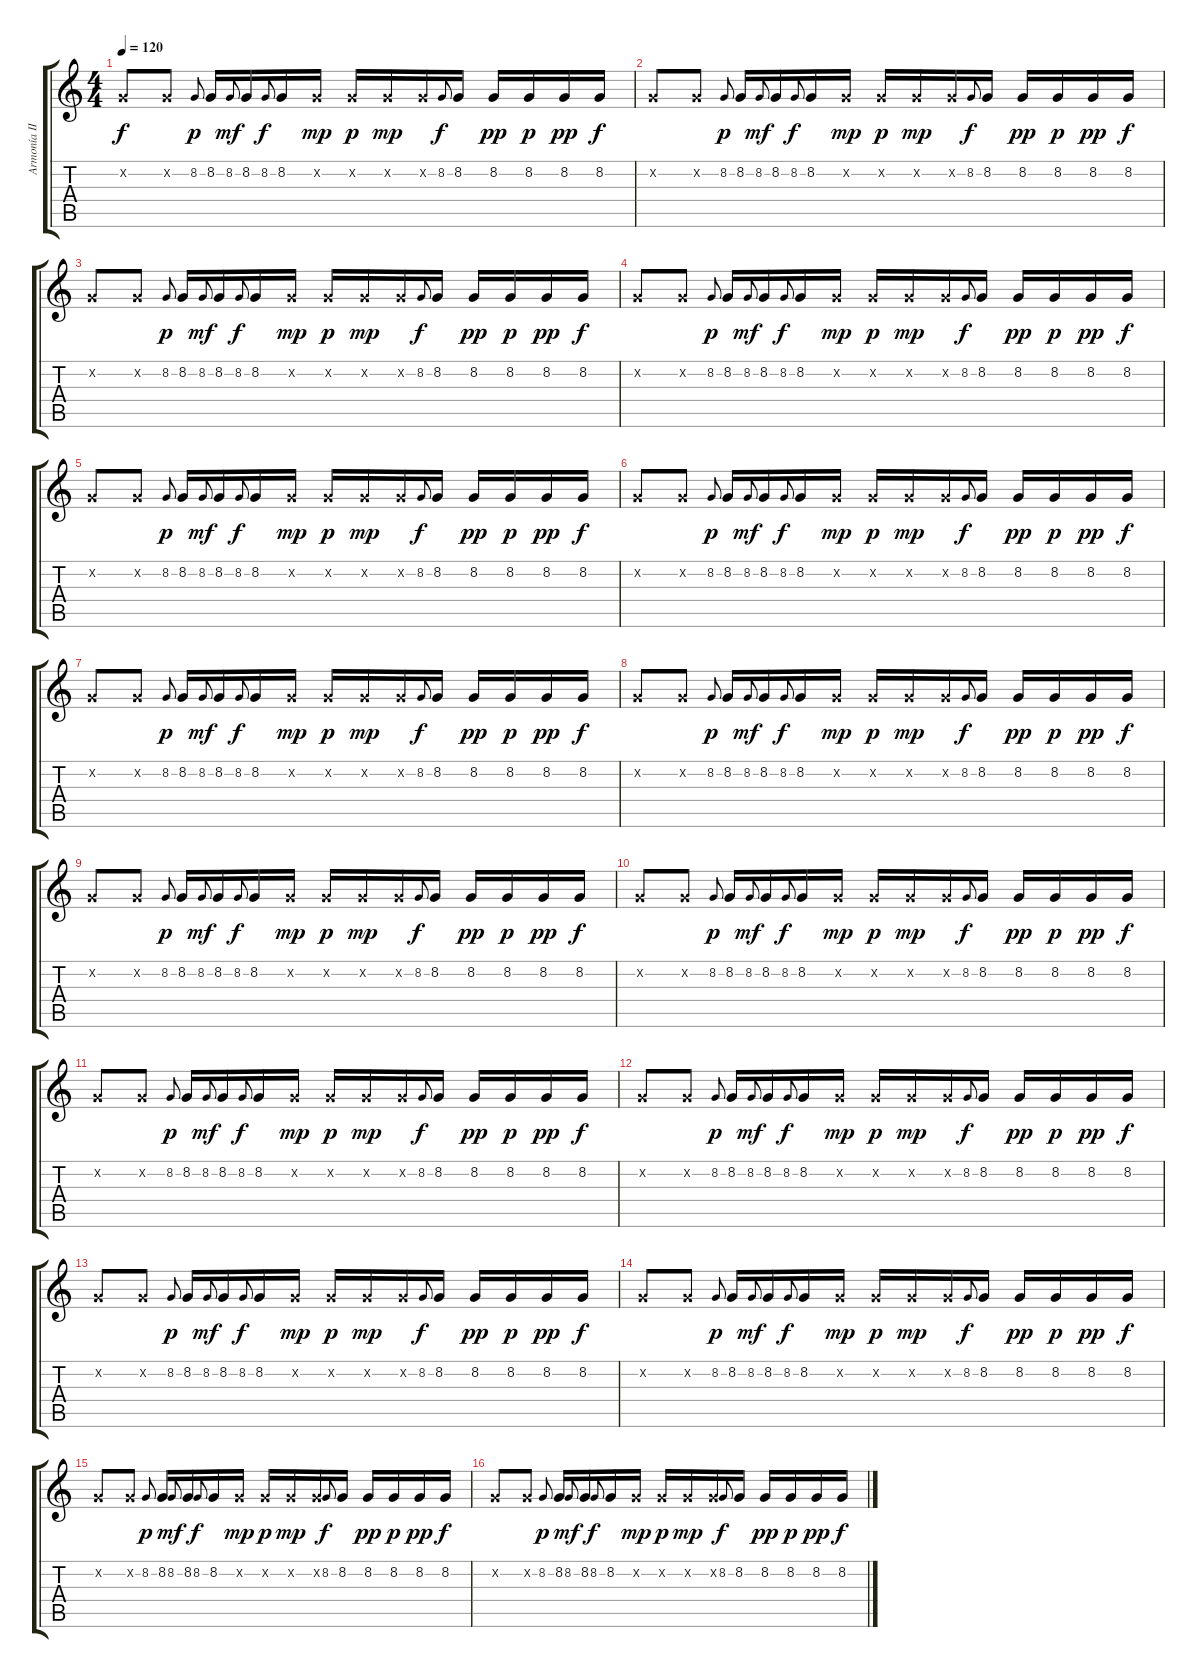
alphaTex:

\track ("Armonía II" "Armonía II") {instrument clavinet}
\staff {score tabs}
\tuning (E4 B3 G3 D3 A2 E2) {hide}
\ts (4 4)
\tempo 120
\clef g2
\ks c
8.2{x}.8{dy f} 8.2{x}.8 8.2.8{gr onbeat dy p} 8.2.16 8.2.8{gr onbeat dy mf} 8.2.16 8.2.8{gr onbeat dy f} 8.2.16 8.2{x}.16{dy mp} 8.2{x}.16{dy p} 8.2{x}.16{dy mp} 8.2{x}.16 8.2.8{gr onbeat dy f} 8.2.16 8.2.16{dy pp} 8.2.16{dy p} 8.2.16{dy pp} 8.2.16{dy f} |
8.2{x}.8 8.2{x}.8 8.2.8{gr onbeat dy p} 8.2.16 8.2.8{gr onbeat dy mf} 8.2.16 8.2.8{gr onbeat dy f} 8.2.16 8.2{x}.16{dy mp} 8.2{x}.16{dy p} 8.2{x}.16{dy mp} 8.2{x}.16 8.2.8{gr onbeat dy f} 8.2.16 8.2.16{dy pp} 8.2.16{dy p} 8.2.16{dy pp} 8.2.16{dy f} |
8.2{x}.8 8.2{x}.8 8.2.8{gr onbeat dy p} 8.2.16 8.2.8{gr onbeat dy mf} 8.2.16 8.2.8{gr onbeat dy f} 8.2.16 8.2{x}.16{dy mp} 8.2{x}.16{dy p} 8.2{x}.16{dy mp} 8.2{x}.16 8.2.8{gr onbeat dy f} 8.2.16 8.2.16{dy pp} 8.2.16{dy p} 8.2.16{dy pp} 8.2.16{dy f} |
8.2{x}.8 8.2{x}.8 8.2.8{gr onbeat dy p} 8.2.16 8.2.8{gr onbeat dy mf} 8.2.16 8.2.8{gr onbeat dy f} 8.2.16 8.2{x}.16{dy mp} 8.2{x}.16{dy p} 8.2{x}.16{dy mp} 8.2{x}.16 8.2.8{gr onbeat dy f} 8.2.16 8.2.16{dy pp} 8.2.16{dy p} 8.2.16{dy pp} 8.2.16{dy f} |
8.2{x}.8 8.2{x}.8 8.2.8{gr onbeat dy p} 8.2.16 8.2.8{gr onbeat dy mf} 8.2.16 8.2.8{gr onbeat dy f} 8.2.16 8.2{x}.16{dy mp} 8.2{x}.16{dy p} 8.2{x}.16{dy mp} 8.2{x}.16 8.2.8{gr onbeat dy f} 8.2.16 8.2.16{dy pp} 8.2.16{dy p} 8.2.16{dy pp} 8.2.16{dy f} |
8.2{x}.8 8.2{x}.8 8.2.8{gr onbeat dy p} 8.2.16 8.2.8{gr onbeat dy mf} 8.2.16 8.2.8{gr onbeat dy f} 8.2.16 8.2{x}.16{dy mp} 8.2{x}.16{dy p} 8.2{x}.16{dy mp} 8.2{x}.16 8.2.8{gr onbeat dy f} 8.2.16 8.2.16{dy pp} 8.2.16{dy p} 8.2.16{dy pp} 8.2.16{dy f} |
8.2{x}.8 8.2{x}.8 8.2.8{gr onbeat dy p} 8.2.16 8.2.8{gr onbeat dy mf} 8.2.16 8.2.8{gr onbeat dy f} 8.2.16 8.2{x}.16{dy mp} 8.2{x}.16{dy p} 8.2{x}.16{dy mp} 8.2{x}.16 8.2.8{gr onbeat dy f} 8.2.16 8.2.16{dy pp} 8.2.16{dy p} 8.2.16{dy pp} 8.2.16{dy f} |
8.2{x}.8 8.2{x}.8 8.2.8{gr onbeat dy p} 8.2.16 8.2.8{gr onbeat dy mf} 8.2.16 8.2.8{gr onbeat dy f} 8.2.16 8.2{x}.16{dy mp} 8.2{x}.16{dy p} 8.2{x}.16{dy mp} 8.2{x}.16 8.2.8{gr onbeat dy f} 8.2.16 8.2.16{dy pp} 8.2.16{dy p} 8.2.16{dy pp} 8.2.16{dy f} |
8.2{x}.8 8.2{x}.8 8.2.8{gr onbeat dy p} 8.2.16 8.2.8{gr onbeat dy mf} 8.2.16 8.2.8{gr onbeat dy f} 8.2.16 8.2{x}.16{dy mp} 8.2{x}.16{dy p} 8.2{x}.16{dy mp} 8.2{x}.16 8.2.8{gr onbeat dy f} 8.2.16 8.2.16{dy pp} 8.2.16{dy p} 8.2.16{dy pp} 8.2.16{dy f} |
8.2{x}.8 8.2{x}.8 8.2.8{gr onbeat dy p} 8.2.16 8.2.8{gr onbeat dy mf} 8.2.16 8.2.8{gr onbeat dy f} 8.2.16 8.2{x}.16{dy mp} 8.2{x}.16{dy p} 8.2{x}.16{dy mp} 8.2{x}.16 8.2.8{gr onbeat dy f} 8.2.16 8.2.16{dy pp} 8.2.16{dy p} 8.2.16{dy pp} 8.2.16{dy f} |
8.2{x}.8 8.2{x}.8 8.2.8{gr onbeat dy p} 8.2.16 8.2.8{gr onbeat dy mf} 8.2.16 8.2.8{gr onbeat dy f} 8.2.16 8.2{x}.16{dy mp} 8.2{x}.16{dy p} 8.2{x}.16{dy mp} 8.2{x}.16 8.2.8{gr onbeat dy f} 8.2.16 8.2.16{dy pp} 8.2.16{dy p} 8.2.16{dy pp} 8.2.16{dy f} |
8.2{x}.8 8.2{x}.8 8.2.8{gr onbeat dy p} 8.2.16 8.2.8{gr onbeat dy mf} 8.2.16 8.2.8{gr onbeat dy f} 8.2.16 8.2{x}.16{dy mp} 8.2{x}.16{dy p} 8.2{x}.16{dy mp} 8.2{x}.16 8.2.8{gr onbeat dy f} 8.2.16 8.2.16{dy pp} 8.2.16{dy p} 8.2.16{dy pp} 8.2.16{dy f} |
8.2{x}.8 8.2{x}.8 8.2.8{gr onbeat dy p} 8.2.16 8.2.8{gr onbeat dy mf} 8.2.16 8.2.8{gr onbeat dy f} 8.2.16 8.2{x}.16{dy mp} 8.2{x}.16{dy p} 8.2{x}.16{dy mp} 8.2{x}.16 8.2.8{gr onbeat dy f} 8.2.16 8.2.16{dy pp} 8.2.16{dy p} 8.2.16{dy pp} 8.2.16{dy f} |
8.2{x}.8 8.2{x}.8 8.2.8{gr onbeat dy p} 8.2.16 8.2.8{gr onbeat dy mf} 8.2.16 8.2.8{gr onbeat dy f} 8.2.16 8.2{x}.16{dy mp} 8.2{x}.16{dy p} 8.2{x}.16{dy mp} 8.2{x}.16 8.2.8{gr onbeat dy f} 8.2.16 8.2.16{dy pp} 8.2.16{dy p} 8.2.16{dy pp} 8.2.16{dy f} |
8.2{x}.8 8.2{x}.8 8.2.8{gr onbeat dy p} 8.2.16 8.2.8{gr onbeat dy mf} 8.2.16 8.2.8{gr onbeat dy f} 8.2.16 8.2{x}.16{dy mp} 8.2{x}.16{dy p} 8.2{x}.16{dy mp} 8.2{x}.16 8.2.8{gr onbeat dy f} 8.2.16 8.2.16{dy pp} 8.2.16{dy p} 8.2.16{dy pp} 8.2.16{dy f} |
8.2{x}.8 8.2{x}.8 8.2.8{gr onbeat dy p} 8.2.16 8.2.8{gr onbeat dy mf} 8.2.16 8.2.8{gr onbeat dy f} 8.2.16 8.2{x}.16{dy mp} 8.2{x}.16{dy p} 8.2{x}.16{dy mp} 8.2{x}.16 8.2.8{gr onbeat dy f} 8.2.16 8.2.16{dy pp} 8.2.16{dy p} 8.2.16{dy pp} 8.2.16{dy f}
